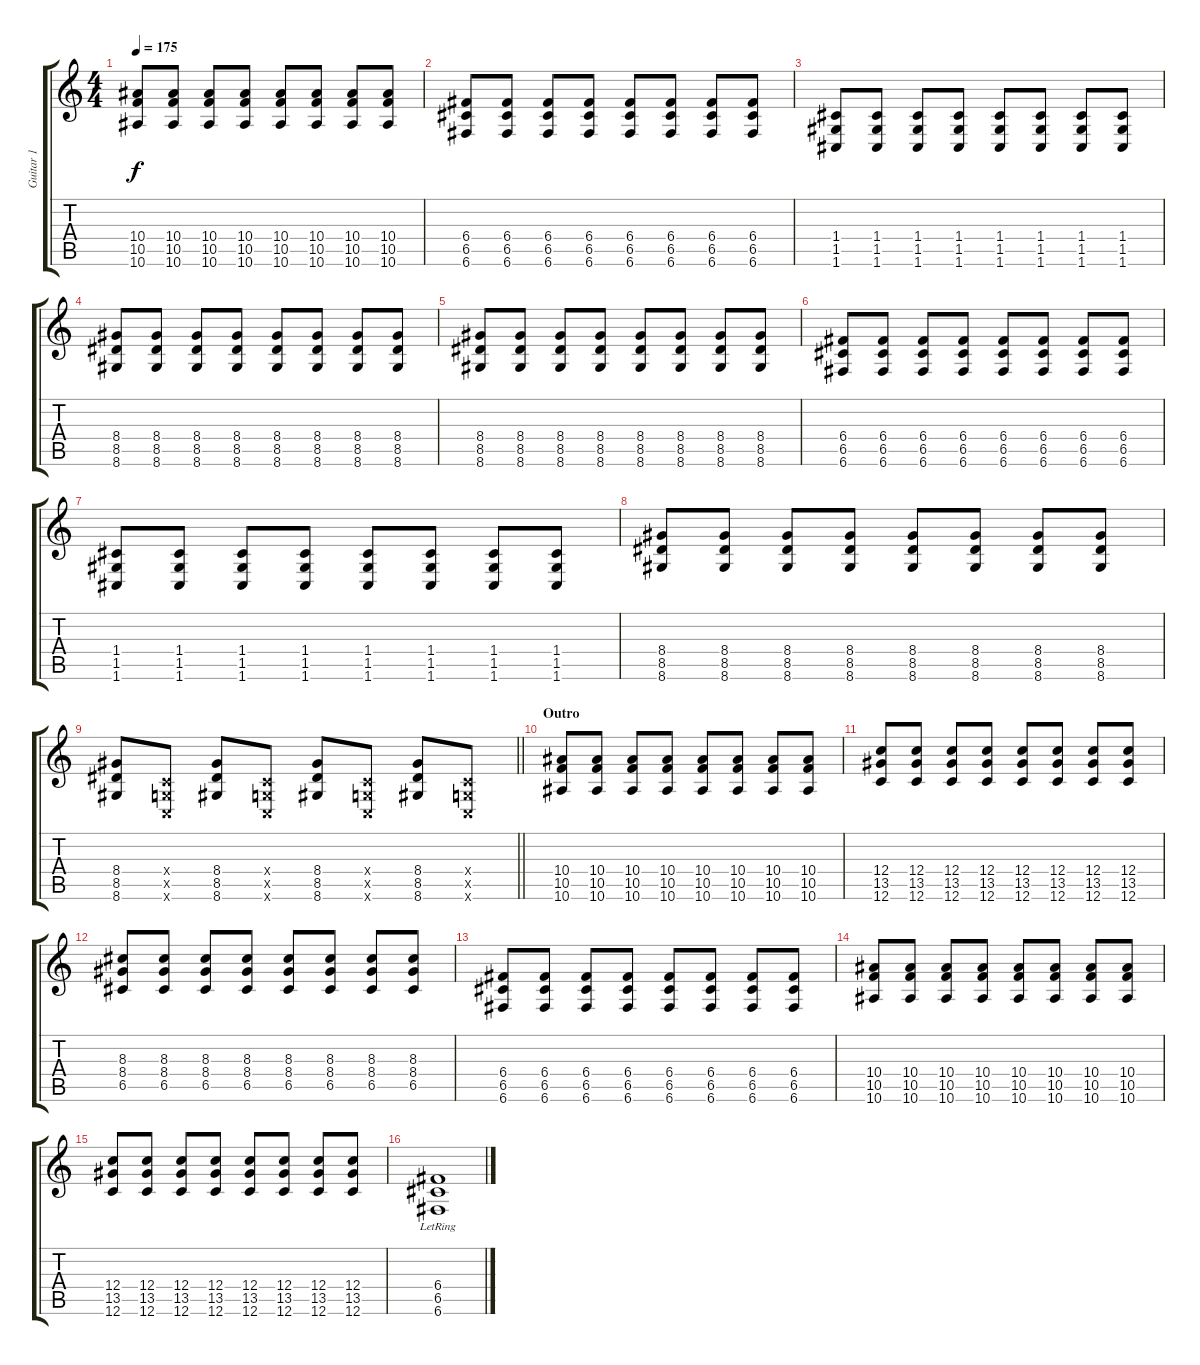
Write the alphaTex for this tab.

\track ("Guitar 1" "Guitar 1") {instrument distortionguitar}
\staff {score tabs}
\tuning (D4 A3 F3 C3 G2 C2) {hide}
\ts (4 4)
\tempo 175
\clef g2
\ks c
(10.4 10.5 10.6).8{dy f} (10.4 10.5 10.6).8 (10.4 10.5 10.6).8 (10.4 10.5 10.6).8 (10.4 10.5 10.6).8 (10.4 10.5 10.6).8 (10.4 10.5 10.6).8 (10.4 10.5 10.6).8 |
(6.4 6.5 6.6).8 (6.4 6.5 6.6).8 (6.4 6.5 6.6).8 (6.4 6.5 6.6).8 (6.4 6.5 6.6).8 (6.4 6.5 6.6).8 (6.4 6.5 6.6).8 (6.4 6.5 6.6).8 |
(1.4 1.5 1.6).8 (1.4 1.5 1.6).8 (1.4 1.5 1.6).8 (1.4 1.5 1.6).8 (1.4 1.5 1.6).8 (1.4 1.5 1.6).8 (1.4 1.5 1.6).8 (1.4 1.5 1.6).8 |
(8.4 8.5 8.6).8 (8.4 8.5 8.6).8 (8.4 8.5 8.6).8 (8.4 8.5 8.6).8 (8.4 8.5 8.6).8 (8.4 8.5 8.6).8 (8.4 8.5 8.6).8 (8.4 8.5 8.6).8 |
(8.4 8.5 8.6).8 (8.4 8.5 8.6).8 (8.4 8.5 8.6).8 (8.4 8.5 8.6).8 (8.4 8.5 8.6).8 (8.4 8.5 8.6).8 (8.4 8.5 8.6).8 (8.4 8.5 8.6).8 |
(6.4 6.5 6.6).8 (6.4 6.5 6.6).8 (6.4 6.5 6.6).8 (6.4 6.5 6.6).8 (6.4 6.5 6.6).8 (6.4 6.5 6.6).8 (6.4 6.5 6.6).8 (6.4 6.5 6.6).8 |
(1.4 1.5 1.6).8 (1.4 1.5 1.6).8 (1.4 1.5 1.6).8 (1.4 1.5 1.6).8 (1.4 1.5 1.6).8 (1.4 1.5 1.6).8 (1.4 1.5 1.6).8 (1.4 1.5 1.6).8 |
(8.4 8.5 8.6).8 (8.4 8.5 8.6).8 (8.4 8.5 8.6).8 (8.4 8.5 8.6).8 (8.4 8.5 8.6).8 (8.4 8.5 8.6).8 (8.4 8.5 8.6).8 (8.4 8.5 8.6).8 |
\barLineRight lightlight
(8.4 8.5 8.6).8 (0.4{x} 0.5{x} 0.6{x}).8 (8.4 8.5 8.6).8 (0.4{x} 0.5{x} 0.6{x}).8 (8.4 8.5 8.6).8 (0.4{x} 0.5{x} 0.6{x}).8 (8.4 8.5 8.6).8 (0.4{x} 0.5{x} 0.6{x}).8 |
\section ("" "Outro")
(10.4 10.5 10.6).8 (10.4 10.5 10.6).8 (10.4 10.5 10.6).8 (10.4 10.5 10.6).8 (10.4 10.5 10.6).8 (10.4 10.5 10.6).8 (10.4 10.5 10.6).8 (10.4 10.5 10.6).8 |
(12.4 13.5 12.6).8 (12.4 13.5 12.6).8 (12.4 13.5 12.6).8 (12.4 13.5 12.6).8 (12.4 13.5 12.6).8 (12.4 13.5 12.6).8 (12.4 13.5 12.6).8 (12.4 13.5 12.6).8 |
(8.3 8.4 6.5).8 (8.3 8.4 6.5).8 (8.3 8.4 6.5).8 (8.3 8.4 6.5).8 (8.3 8.4 6.5).8 (8.3 8.4 6.5).8 (8.3 8.4 6.5).8 (8.3 8.4 6.5).8 |
(6.4 6.5 6.6).8 (6.4 6.5 6.6).8 (6.4 6.5 6.6).8 (6.4 6.5 6.6).8 (6.4 6.5 6.6).8 (6.4 6.5 6.6).8 (6.4 6.5 6.6).8 (6.4 6.5 6.6).8 |
(10.4 10.5 10.6).8 (10.4 10.5 10.6).8 (10.4 10.5 10.6).8 (10.4 10.5 10.6).8 (10.4 10.5 10.6).8 (10.4 10.5 10.6).8 (10.4 10.5 10.6).8 (10.4 10.5 10.6).8 |
(12.4 13.5 12.6).8 (12.4 13.5 12.6).8 (12.4 13.5 12.6).8 (12.4 13.5 12.6).8 (12.4 13.5 12.6).8 (12.4 13.5 12.6).8 (12.4 13.5 12.6).8 (12.4 13.5 12.6).8 |
(6.4{lr} 6.5{lr} 6.6{lr}).1{volume 1}
